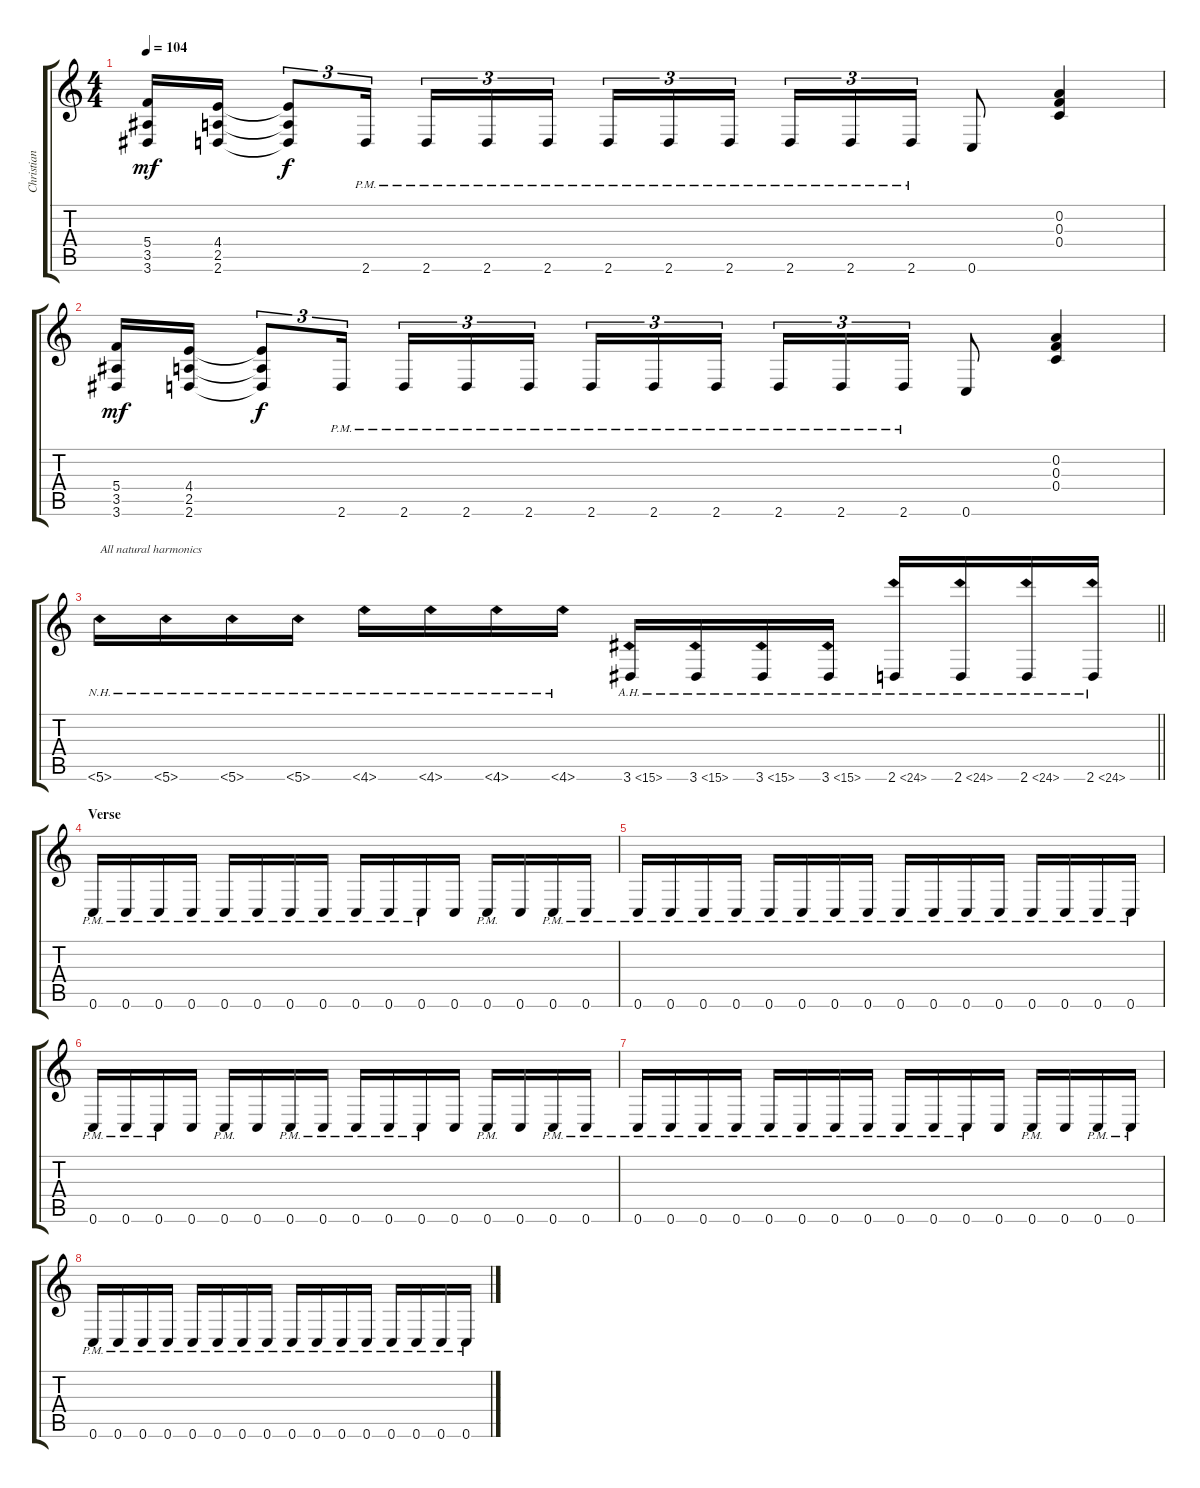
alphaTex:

\track ("Christian Andreu" "Christian ") {instrument overdrivenguitar}
\staff {score tabs}
\tuning (D4 A3 F3 C3 G2 C2) {hide}
\ts (4 4)
\tempo 104
\clef g2
\ks c
(5.4 3.5 3.6).16{dy mf} (4.4 2.5 2.6).16 (4.4{t} 2.5{t} 2.6{t}).8{tu (3 2) dy f} 2.6{pm}.16{tu (3 2)} 2.6{pm}.16{tu (3 2)} 2.6{pm}.16{tu (3 2)} 2.6{pm}.16{tu (3 2) beam splitsecondary} 2.6{pm}.16{tu (3 2)} 2.6{pm}.16{tu (3 2)} 2.6{pm}.16{tu (3 2)} 2.6{pm}.16{tu (3 2)} 2.6{pm}.16{tu (3 2)} 2.6{pm}.16{tu (3 2)} 0.6.8 (0.2 0.3 0.4).4 |
(5.4 3.5 3.6).16{dy mf} (4.4 2.5 2.6).16 (4.4{t} 2.5{t} 2.6{t}).8{tu (3 2) dy f} 2.6{pm}.16{tu (3 2)} 2.6{pm}.16{tu (3 2)} 2.6{pm}.16{tu (3 2)} 2.6{pm}.16{tu (3 2) beam splitsecondary} 2.6{pm}.16{tu (3 2)} 2.6{pm}.16{tu (3 2)} 2.6{pm}.16{tu (3 2)} 2.6{pm}.16{tu (3 2)} 2.6{pm}.16{tu (3 2)} 2.6{pm}.16{tu (3 2)} 0.6.8 (0.2 0.3 0.4).4 |
\barLineRight lightlight
5.6{nh}.16{txt "All natural harmonics"} 5.6{nh}.16 5.6{nh}.16 5.6{nh}.16 4.6{nh}.16 4.6{nh}.16 4.6{nh}.16 4.6{nh}.16 3.6{ah 12}.16 3.6{ah 12}.16 3.6{ah 12}.16 3.6{ah 12}.16 2.6{ah 22}.16 2.6{ah 22}.16 2.6{ah 22}.16 2.6{ah 22}.16 |
\section ("" "Verse")
0.6{pm}.16 0.6{pm}.16 0.6{pm}.16 0.6{pm}.16 0.6{pm}.16 0.6{pm}.16 0.6{pm}.16 0.6{pm}.16 0.6{pm}.16 0.6{pm}.16 0.6{pm}.16 0.6.16 0.6{pm}.16 0.6.16 0.6{pm}.16 0.6{pm}.16 |
0.6{pm}.16 0.6{pm}.16 0.6{pm}.16 0.6{pm}.16 0.6{pm}.16 0.6{pm}.16 0.6{pm}.16 0.6{pm}.16 0.6{pm}.16 0.6{pm}.16 0.6{pm}.16 0.6{pm}.16 0.6{pm}.16 0.6{pm}.16 0.6{pm}.16 0.6{pm}.16 |
0.6{pm}.16 0.6{pm}.16 0.6{pm}.16 0.6.16 0.6{pm}.16 0.6.16 0.6{pm}.16 0.6{pm}.16 0.6{pm}.16 0.6{pm}.16 0.6{pm}.16 0.6.16 0.6{pm}.16 0.6.16 0.6{pm}.16 0.6{pm}.16 |
0.6{pm}.16 0.6{pm}.16 0.6{pm}.16 0.6{pm}.16 0.6{pm}.16 0.6{pm}.16 0.6{pm}.16 0.6{pm}.16 0.6{pm}.16 0.6{pm}.16 0.6{pm}.16 0.6.16 0.6{pm}.16 0.6.16 0.6{pm}.16 0.6{pm}.16 |
0.6{pm}.16 0.6{pm}.16 0.6{pm}.16 0.6{pm}.16 0.6{pm}.16 0.6{pm}.16 0.6{pm}.16 0.6{pm}.16 0.6{pm}.16 0.6{pm}.16 0.6{pm}.16 0.6{pm}.16 0.6{pm}.16 0.6{pm}.16 0.6{pm}.16 0.6{pm}.16
